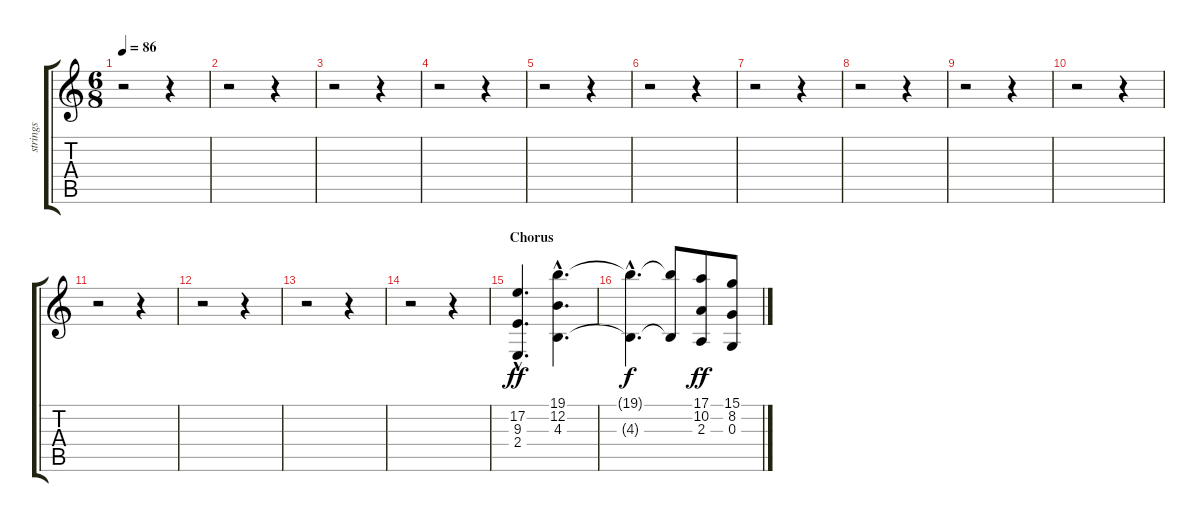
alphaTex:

\track ("strings" "strings") {instrument stringensemble1}
\staff {score tabs}
\tuning (E4 B3 G3 D3 A2 E2) {hide}
\ts (6 8)
\tempo 86
\clef g2
\ks c
r.2{dy ff} r.4 |
r.2 r.4 |
r.2 r.4 |
r.2 r.4 |
r.2 r.4 |
r.2 r.4 |
r.2 r.4 |
r.2 r.4 |
r.2 r.4 |
r.2 r.4 |
r.2 r.4 |
r.2 r.4 |
r.2 r.4 |
r.2 r.4 |
\section ("" "Chorus")
(17.2{hac} 9.3{hac} 2.4{hac}).4{d} (19.1{hac} 12.2{hac} 4.3{hac}).4{d} |
(19.1{hac t} 4.3{hac t}).4{d dy f} (19.1{t} 4.3{t}).8 (17.1 10.2 2.3).8{dy ff} (15.1 8.2 0.3).8
